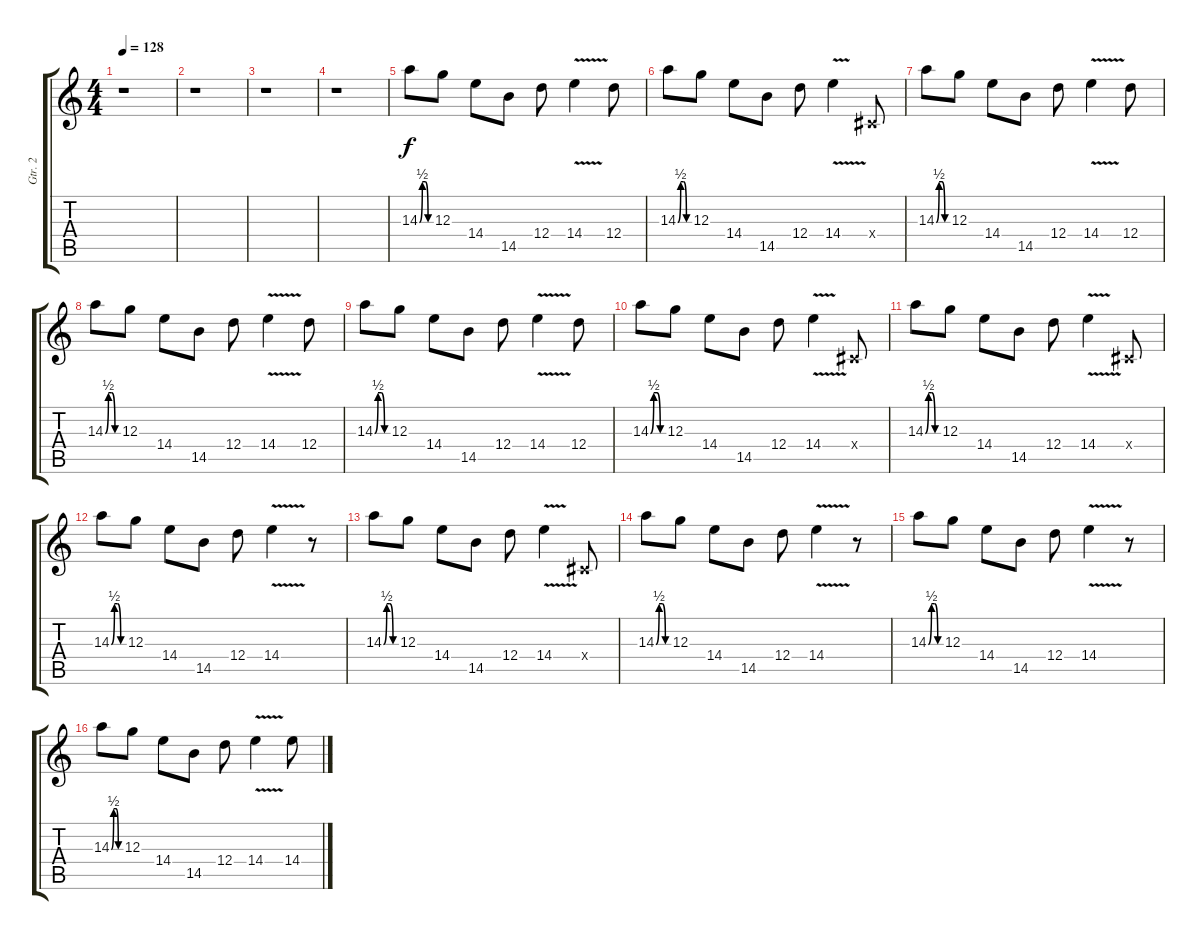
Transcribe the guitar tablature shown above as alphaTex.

\track ("Gtr. 2" "Gtr. 2") {instrument overdrivenguitar}
\staff {score tabs}
\tuning (E4 B3 G3 D3 A2 E2) {hide}
\ts (4 4)
\tempo 128
\clef g2
\ks c
r.1{dy f instrument overdrivenguitar} |
r.1 |
r.1 |
r.1 |
14.3{be (custom 0 0 15 2 30 2 45 0 60 0)}.8 12.3.8 14.4.8 14.5.8 12.4.8 14.4{v}.4 12.4.8 |
14.3{be (custom 0 0 15 2 30 2 45 0 60 0)}.8 12.3.8 14.4.8 14.5.8 12.4.8 14.4{v}.4 -1.4{x}.8 |
14.3{be (custom 0 0 15 2 30 2 45 0 60 0)}.8 12.3.8 14.4.8 14.5.8 12.4.8 14.4{v}.4 12.4.8 |
14.3{be (custom 0 0 15 2 30 2 45 0 60 0)}.8 12.3.8 14.4.8 14.5.8 12.4.8 14.4{v}.4 12.4.8 |
14.3{be (custom 0 0 15 2 30 2 45 0 60 0)}.8 12.3.8 14.4.8 14.5.8 12.4.8 14.4{v}.4 12.4.8 |
14.3{be (custom 0 0 15 2 30 2 45 0 60 0)}.8 12.3.8 14.4.8 14.5.8 12.4.8 14.4{v}.4 -1.4{x}.8 |
14.3{be (custom 0 0 15 2 30 2 45 0 60 0)}.8 12.3.8 14.4.8 14.5.8 12.4.8 14.4{v}.4 -1.4{x}.8 |
14.3{be (custom 0 0 15 2 30 2 45 0 60 0)}.8 12.3.8 14.4.8 14.5.8 12.4.8 14.4{v}.4 r.8 |
14.3{be (custom 0 0 15 2 30 2 45 0 60 0)}.8 12.3.8 14.4.8 14.5.8 12.4.8 14.4{v}.4 -1.4{x}.8 |
14.3{be (custom 0 0 15 2 30 2 45 0 60 0)}.8 12.3.8 14.4.8 14.5.8 12.4.8 14.4{v}.4 r.8 |
14.3{be (custom 0 0 15 2 30 2 45 0 60 0)}.8 12.3.8 14.4.8 14.5.8 12.4.8 14.4{v}.4 r.8 |
14.3{be (custom 0 0 15 2 30 2 45 0 60 0)}.8 12.3.8 14.4.8 14.5.8 12.4.8 14.4{v}.4 14.4.8
